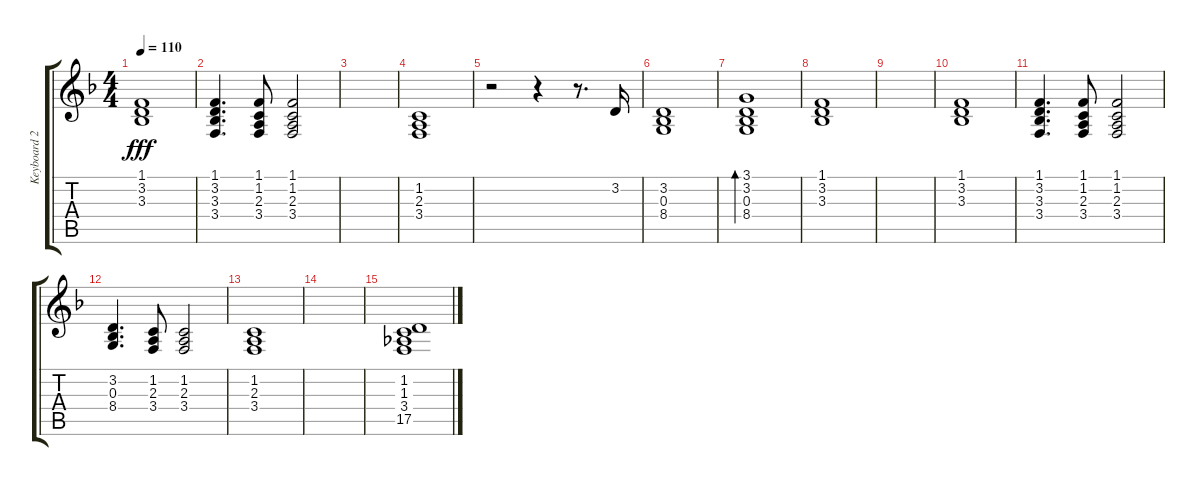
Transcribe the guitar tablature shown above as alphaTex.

\track ("Keyboard 2" "Keyboard 2") {instrument harpsichord}
\staff {score tabs}
\tuning (E4 B3 G3 D3 A2 E2) {hide}
\ts (4 4)
\tempo 110
\clef g2
\ks f
(1.1 3.2 3.3).1{dy fff} |
(1.1 3.2 3.3 3.4).4{d} (1.1 1.2 2.3 3.4).8 (1.1 1.2 2.3 3.4).2 |
|
(1.2 2.3 3.4).1 |
r.2 r.4 r.8{d} 3.2.16 |
(3.2 0.3 8.4).1 |
(3.1 3.2 0.3 8.4).1{bd 60} |
(1.1 3.2 3.3).1 |
|
(1.1 3.2 3.3).1 |
(1.1 3.2 3.3 3.4).4{d} (1.1 1.2 2.3 3.4).8 (1.1 1.2 2.3 3.4).2 |
(3.2 0.3 8.4).4{d} (1.2 2.3 3.4).8 (1.2 2.3 3.4).2 |
(1.2 2.3 3.4).1 |
|
(1.2 1.3 3.4 17.5).1
